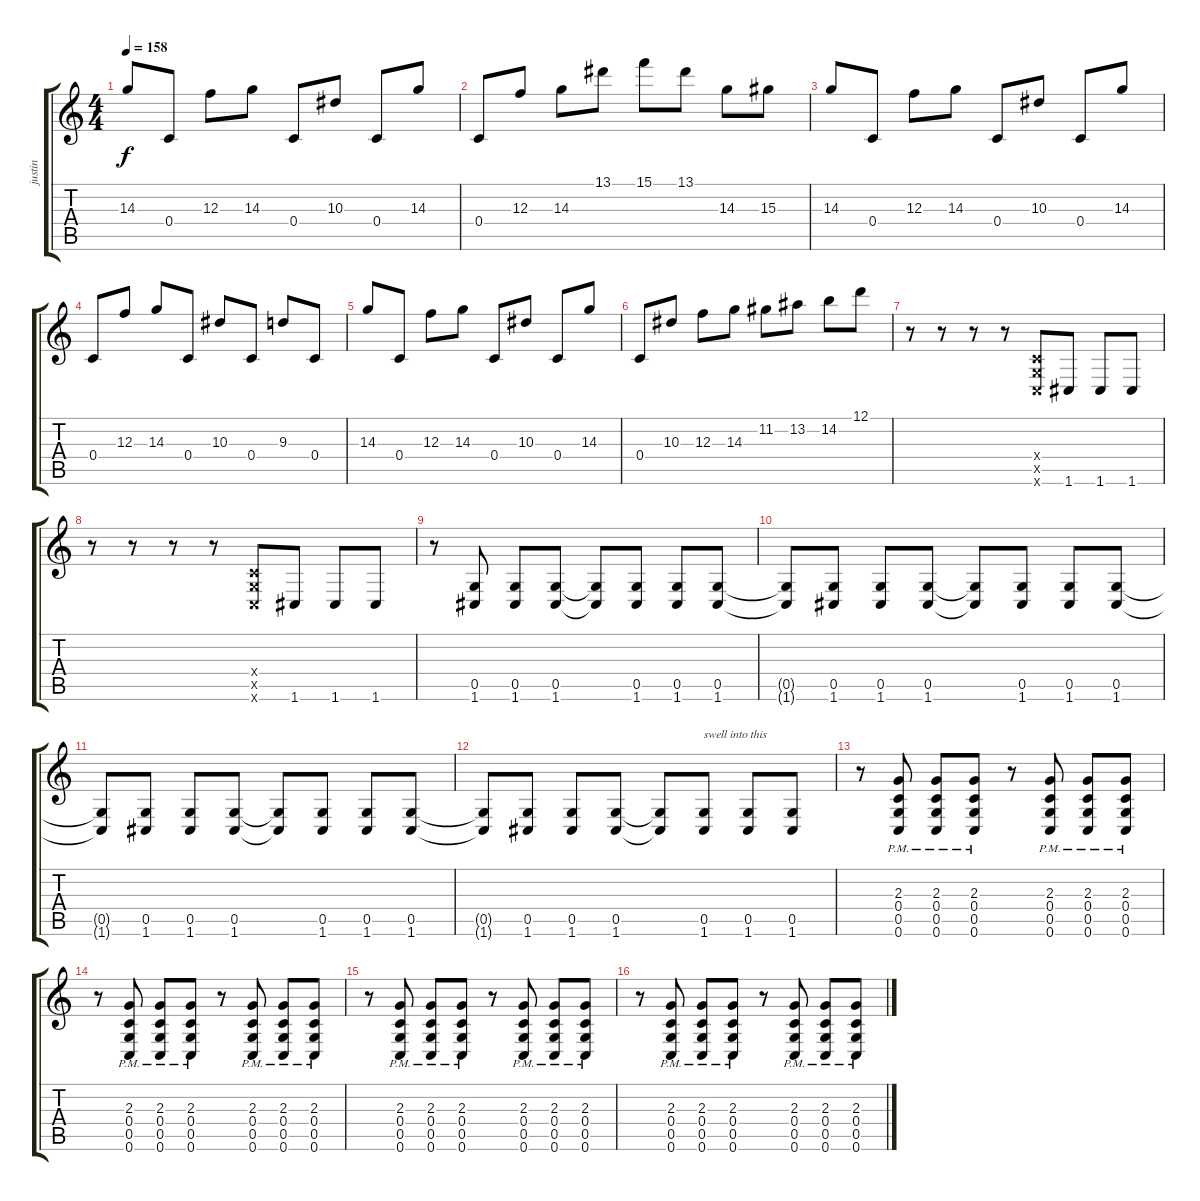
\track ("justin" "justin") {instrument distortionguitar}
\staff {score tabs}
\tuning (D4 A3 F3 C3 G2 C2) {hide}
\ts (4 4)
\tempo 158
\clef g2
\ks c
14.3.8{dy f} 0.4.8 12.3.8 14.3.8 0.4.8 10.3.8 0.4.8 14.3.8 |
0.4.8 12.3.8 14.3.8 13.1.8 15.1.8 13.1.8 14.3.8 15.3.8 |
14.3.8 0.4.8 12.3.8 14.3.8 0.4.8 10.3.8 0.4.8 14.3.8 |
0.4.8 12.3.8 14.3.8 0.4.8 10.3.8 0.4.8 9.3.8 0.4.8 |
14.3.8 0.4.8 12.3.8 14.3.8 0.4.8 10.3.8 0.4.8 14.3.8 |
0.4.8 10.3.8 12.3.8 14.3.8 11.2.8 13.2.8 14.2.8 12.1.8 |
r.8 r.8 r.8 r.8 (0.4{x} 0.5{x} 0.6{x}).8 1.6.8 1.6.8 1.6.8 |
r.8 r.8 r.8 r.8 (0.4{x} 0.5{x} 0.6{x}).8 1.6.8 1.6.8 1.6.8 |
r.8 (0.5 1.6).8 (0.5 1.6).8 (0.5 1.6).8 (0.5{t} 1.6{t}).8 (0.5 1.6).8 (0.5 1.6).8 (0.5 1.6).8 |
(0.5{t} 1.6{t}).8 (0.5 1.6).8 (0.5 1.6).8 (0.5 1.6).8 (0.5{t} 1.6{t}).8 (0.5 1.6).8 (0.5 1.6).8 (0.5 1.6).8 |
(0.5{t} 1.6{t}).8 (0.5 1.6).8 (0.5 1.6).8 (0.5 1.6).8 (0.5{t} 1.6{t}).8 (0.5 1.6).8 (0.5 1.6).8 (0.5 1.6).8 |
(0.5{t} 1.6{t}).8 (0.5 1.6).8 (0.5 1.6).8 (0.5 1.6).8 (0.5{t} 1.6{t}).8 (0.5 1.6).8{txt "swell into this"} (0.5 1.6).8 (0.5 1.6).8 |
r.8 (2.3 0.4 0.5 0.6{pm}).8 (2.3 0.4 0.5 0.6{pm}).8 (2.3 0.4 0.5 0.6{pm}).8 r.8 (2.3 0.4 0.5 0.6{pm}).8 (2.3 0.4 0.5 0.6{pm}).8 (2.3 0.4 0.5 0.6{pm}).8 |
r.8 (2.3 0.4 0.5 0.6{pm}).8 (2.3 0.4 0.5 0.6{pm}).8 (2.3 0.4 0.5 0.6{pm}).8 r.8 (2.3 0.4 0.5 0.6{pm}).8 (2.3 0.4 0.5 0.6{pm}).8 (2.3 0.4 0.5 0.6{pm}).8 |
r.8 (2.3 0.4 0.5 0.6{pm}).8 (2.3 0.4 0.5 0.6{pm}).8 (2.3 0.4 0.5 0.6{pm}).8 r.8 (2.3 0.4 0.5 0.6{pm}).8 (2.3 0.4 0.5 0.6{pm}).8 (2.3 0.4 0.5 0.6{pm}).8 |
r.8 (2.3 0.4 0.5 0.6{pm}).8 (2.3 0.4 0.5 0.6{pm}).8 (2.3 0.4 0.5 0.6{pm}).8 r.8 (2.3 0.4 0.5 0.6{pm}).8 (2.3 0.4 0.5 0.6{pm}).8 (2.3 0.4 0.5 0.6{pm}).8
